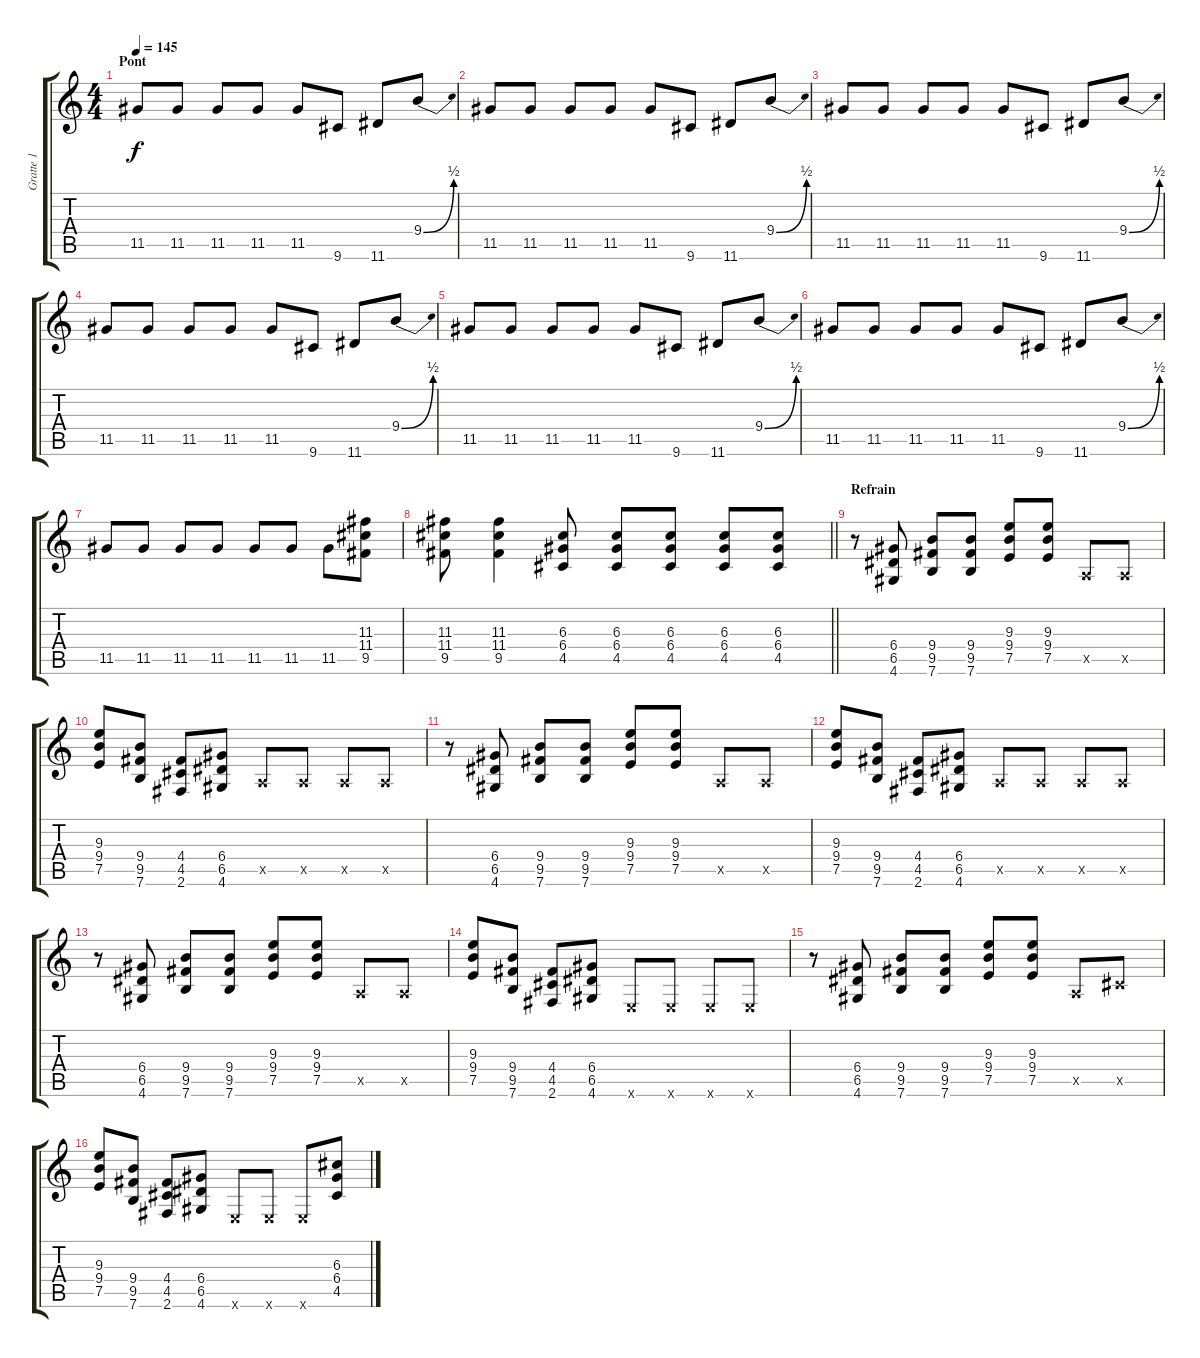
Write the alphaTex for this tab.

\track ("Gratte 1" "Gratte 1") {instrument electricguitarmuted}
\staff {score tabs}
\tuning (E4 B3 G3 D3 A2 E2) {hide}
\ts (4 4)
\section ("" "Pont")
\tempo 145
\clef g2
\ks c
11.5.8{dy f} 11.5.8 11.5.8 11.5.8 11.5.8 9.6.8 11.6.8 9.4{be (bend 0 0 60 2)}.8 |
11.5.8 11.5.8 11.5.8 11.5.8 11.5.8 9.6.8 11.6.8 9.4{be (bend 0 0 60 2)}.8 |
11.5.8 11.5.8 11.5.8 11.5.8 11.5.8 9.6.8 11.6.8 9.4{be (bend 0 0 60 2)}.8 |
11.5.8 11.5.8 11.5.8 11.5.8 11.5.8 9.6.8 11.6.8 9.4{be (bend 0 0 60 2)}.8 |
11.5.8 11.5.8 11.5.8 11.5.8 11.5.8 9.6.8 11.6.8 9.4{be (bend 0 0 60 2)}.8 |
11.5.8 11.5.8 11.5.8 11.5.8 11.5.8 9.6.8 11.6.8 9.4{be (bend 0 0 60 2)}.8 |
11.5.8 11.5.8 11.5.8 11.5.8 11.5.8 11.5.8 11.5.8 (11.3 11.4 9.5).8 |
\barLineRight lightlight
(11.3 11.4 9.5).8 (11.3 11.4 9.5).4 (6.3 6.4 4.5).8 (6.3 6.4 4.5).8 (6.3 6.4 4.5).8 (6.3 6.4 4.5).8 (6.3 6.4 4.5).8 |
\section ("" "Refrain")
r.8 (6.4 6.5 4.6).8 (9.4 9.5 7.6).8 (9.4 9.5 7.6).8 (9.3 9.4 7.5).8 (9.3 9.4 7.5).8 0.5{x}.8 0.5{x}.8 |
(9.3 9.4 7.5).8 (9.4 9.5 7.6).8 (4.4 4.5 2.6).8 (6.4 6.5 4.6).8 0.5{x}.8 0.5{x}.8 0.5{x}.8 0.5{x}.8 |
r.8 (6.4 6.5 4.6).8 (9.4 9.5 7.6).8 (9.4 9.5 7.6).8 (9.3 9.4 7.5).8 (9.3 9.4 7.5).8 0.5{x}.8 0.5{x}.8 |
(9.3 9.4 7.5).8 (9.4 9.5 7.6).8 (4.4 4.5 2.6).8 (6.4 6.5 4.6).8 0.5{x}.8 0.5{x}.8 0.5{x}.8 0.5{x}.8 |
r.8 (6.4 6.5 4.6).8 (9.4 9.5 7.6).8 (9.4 9.5 7.6).8 (9.3 9.4 7.5).8 (9.3 9.4 7.5).8 0.5{x}.8 0.5{x}.8 |
(9.3 9.4 7.5).8 (9.4 9.5 7.6).8 (4.4 4.5 2.6).8 (6.4 6.5 4.6).8 0.6{x}.8 0.6{x}.8 0.6{x}.8 0.6{x}.8 |
r.8 (6.4 6.5 4.6).8 (9.4 9.5 7.6).8 (9.4 9.5 7.6).8 (9.3 9.4 7.5).8 (9.3 9.4 7.5).8 0.5{x}.8 4.5{x}.8 |
(9.3 9.4 7.5).8 (9.4 9.5 7.6).8 (4.4 4.5 2.6).8 (6.4 6.5 4.6).8 0.6{x}.8 0.6{x}.8 0.6{x}.8 (6.3 6.4 4.5).8
